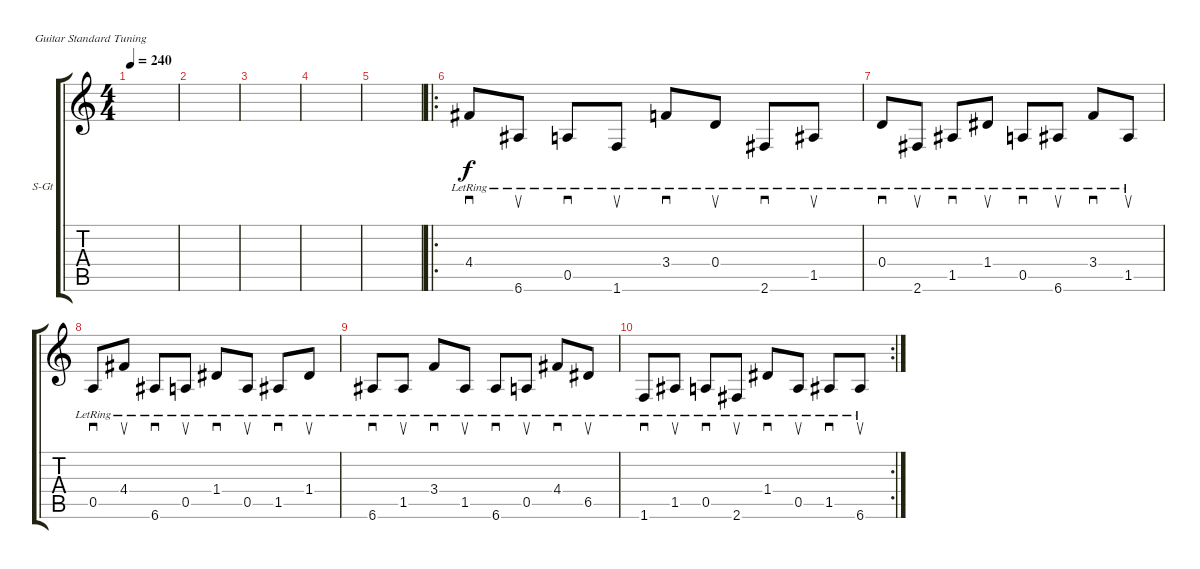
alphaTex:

\bracketExtendMode groupsimilarinstruments
\firstSystemTrackNameOrientation horizontal
\otherSystemsTrackNameOrientation horizontal
\track ("Steel Guitar" "S-Gt") {instrument acousticguitarsteel}
\staff {score tabs}
\tuning (E4 B3 G3 D3 A2 E2)
\ts (4 4)
\tempo 240
\clef g2
\ks c
|
|
|
|
|
\ro
4.4{lr}.8{sd} 6.6{lr}.8{su} 0.5{lr}.8{sd} 1.6{lr}.8{su} 3.4{lr}.8{sd} 0.4{lr}.8{su} 2.6{lr}.8{sd} 1.5{lr}.8{su} |
0.4{lr}.8{sd} 2.6{lr}.8{su} 1.5{lr}.8{sd} 1.4{lr}.8{su} 0.5{lr}.8{sd} 6.6{lr}.8{su} 3.4{lr}.8{sd} 1.5{lr}.8{su} |
0.5{lr}.8{sd} 4.4{lr}.8{su} 6.6{lr}.8{sd} 0.5{lr}.8{su} 1.4{lr}.8{sd} 0.5{lr}.8{su} 1.5{lr}.8{sd} 1.4{lr}.8{su} |
6.6{lr}.8{sd} 1.5{lr}.8{su} 3.4{lr}.8{sd} 1.5{lr}.8{su} 6.6{lr}.8{sd} 0.5{lr}.8{su} 4.4{lr}.8{sd} 6.5{lr}.8{su} |
\rc 2
1.6{lr}.8{sd} 1.5{lr}.8{su} 0.5{lr}.8{sd} 2.6{lr}.8{su} 1.4{lr}.8{sd} 0.5{lr}.8{su} 1.5{lr}.8{sd} 6.6{lr}.8{su}
